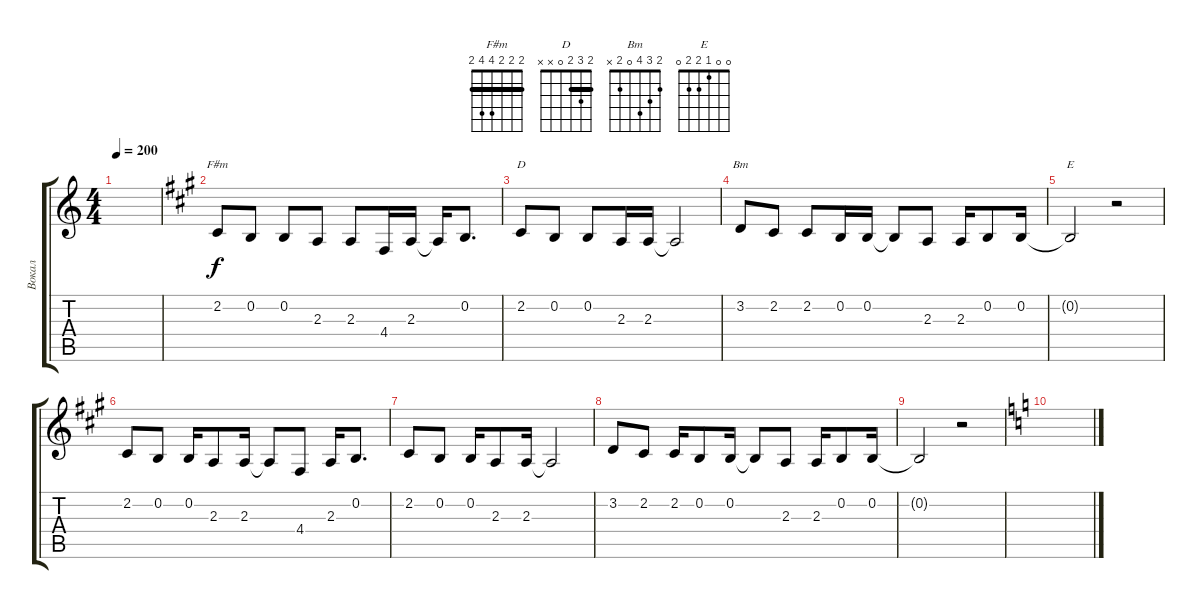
\track ("Вокал" "Вокал") {instrument harmonica}
\staff {score tabs}
\tuning (E4 B3 G3 D3 A2 E2) {hide}
\chord ("F#m" 2 2 2 4 4 2) {barre 2}
\chord ("D" 2 3 2 0 x x) {barre 2}
\chord ("Bm" 2 3 4 0 2 x)
\chord ("E" 0 0 1 2 2 0)
\ts (4 4)
\tempo 200
\clef g2
\ks c
|
\ks f#minor
2.2.8{ch "F#m"} 0.2.8 0.2.8 2.3.8 2.3.8 4.4.16 2.3.16 2.3{t}.16 0.2.8{d} |
2.2.8{ch "D"} 0.2.8 0.2.8 2.3.16 2.3.16 2.3{t}.2 |
3.2.8{ch "Bm"} 2.2.8 2.2.8 0.2.16 0.2.16 0.2{t}.8 2.3.8 2.3.16 0.2.8 0.2.16 |
0.2{t}.2{ch "E"} r.2 |
2.2.8 0.2.8 0.2.16 2.3.8 2.3.16 2.3{t}.8 4.4.8 2.3.16 0.2.8{d} |
2.2.8 0.2.8 0.2.16 2.3.8 2.3.16 2.3{t}.2 |
3.2.8 2.2.8 2.2.16 0.2.8 0.2.16 0.2{t}.8 2.3.8 2.3.16 0.2.8 0.2.16 |
0.2{t}.2 r.2 |
\ks c
